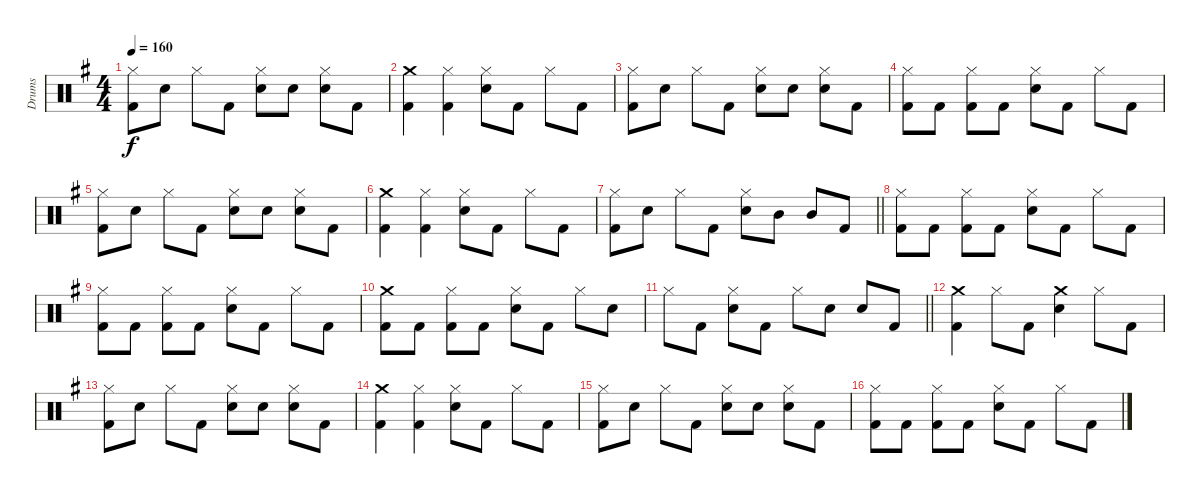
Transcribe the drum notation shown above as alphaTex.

\track ("Drums" "Drums") {instrument percussion}
\staff {score}
\articulation defaults
\ts (4 4)
\tempo 160
\clef neutral
\ks g
("Hi-Hat (closed)" "Kick (hit) 2").8{dy f} "Snare (hit) 2".8 "Hi-Hat (closed)".8 "Kick (hit) 2".8 ("Hi-Hat (closed)" "Snare (hit) 2").8 "Snare (hit) 2".8 ("Hi-Hat (closed)" "Snare (hit) 2").8 "Kick (hit) 2".8 |
("Crash medium (hit)" "Kick (hit) 2").4 ("Hi-Hat (closed)" "Kick (hit) 2").4 ("Hi-Hat (closed)" "Snare (hit) 2").8 "Kick (hit) 2".8 "Hi-Hat (closed)".8 "Kick (hit) 2".8 |
("Hi-Hat (closed)" "Kick (hit) 2").8 "Snare (hit) 2".8 "Hi-Hat (closed)".8 "Kick (hit) 2".8 ("Hi-Hat (closed)" "Snare (hit) 2").8 "Snare (hit) 2".8 ("Hi-Hat (closed)" "Snare (hit) 2").8 "Kick (hit) 2".8 |
("Hi-Hat (closed)" "Kick (hit) 2").8 "Kick (hit) 2".8 ("Hi-Hat (closed)" "Kick (hit) 2").8 "Kick (hit) 2".8 ("Hi-Hat (closed)" "Snare (hit) 2").8 "Kick (hit) 2".8 "Hi-Hat (closed)".8 "Kick (hit) 2".8 |
("Hi-Hat (closed)" "Kick (hit) 2").8 "Snare (hit) 2".8 "Hi-Hat (closed)".8 "Kick (hit) 2".8 ("Hi-Hat (closed)" "Snare (hit) 2").8 "Snare (hit) 2".8 ("Hi-Hat (closed)" "Snare (hit) 2").8 "Kick (hit) 2".8 |
("Crash medium (hit)" "Kick (hit) 2").4 ("Hi-Hat (closed)" "Kick (hit) 2").4 ("Hi-Hat (closed)" "Snare (hit) 2").8 "Kick (hit) 2".8 "Hi-Hat (closed)".8 "Kick (hit) 2".8 |
\barLineRight lightlight
("Hi-Hat (closed)" "Kick (hit) 2").8 "Snare (hit) 2".8 "Hi-Hat (closed)".8 "Kick (hit) 2".8 ("Hi-Hat (closed)" "Snare (hit) 2").8 "Mid Tom (hit)".8 "Mid Tom (hit)".8 "Kick (hit) 2".8 |
("Hi-Hat (closed)" "Kick (hit) 2").8 "Kick (hit) 2".8 ("Hi-Hat (closed)" "Kick (hit) 2").8 "Kick (hit) 2".8 ("Hi-Hat (closed)" "Snare (hit) 2").8 "Kick (hit) 2".8 "Hi-Hat (closed)".8 "Kick (hit) 2".8 |
("Hi-Hat (closed)" "Kick (hit) 2").8 "Kick (hit) 2".8 ("Hi-Hat (closed)" "Kick (hit) 2").8 "Kick (hit) 2".8 ("Hi-Hat (closed)" "Snare (hit) 2").8 "Kick (hit) 2".8 "Hi-Hat (closed)".8 "Kick (hit) 2".8 |
("Crash medium (hit)" "Kick (hit) 2").8 "Kick (hit) 2".8 ("Hi-Hat (closed)" "Kick (hit) 2").8 "Kick (hit) 2".8 ("Hi-Hat (closed)" "Snare (hit) 2").8 "Kick (hit) 2".8 "Hi-Hat (closed)".8 "Snare (hit) 2".8 |
\barLineRight lightlight "Hi-Hat (closed)".8 "Kick (hit) 2".8
("Hi-Hat (closed)" "Snare (hit) 2").8 "Kick (hit) 2".8 "Hi-Hat (closed)".8 "Snare (hit) 2".8 "Snare (hit) 2".8 "Kick (hit) 2".8 |
("Crash medium (hit)" "Kick (hit) 2").4 "Hi-Hat (closed)".8 "Kick (hit) 2".8 ("Crash medium (hit)" "Snare (hit) 2").4 "Hi-Hat (closed)".8 "Kick (hit) 2".8 |
("Hi-Hat (closed)" "Kick (hit) 2").8 "Snare (hit) 2".8 "Hi-Hat (closed)".8 "Kick (hit) 2".8 ("Hi-Hat (closed)" "Snare (hit) 2").8 "Snare (hit) 2".8 ("Hi-Hat (closed)" "Snare (hit) 2").8 "Kick (hit) 2".8 |
("Crash medium (hit)" "Kick (hit) 2").4 ("Hi-Hat (closed)" "Kick (hit) 2").4 ("Hi-Hat (closed)" "Snare (hit) 2").8 "Kick (hit) 2".8 "Hi-Hat (closed)".8 "Kick (hit) 2".8 |
("Hi-Hat (closed)" "Kick (hit) 2").8 "Snare (hit) 2".8 "Hi-Hat (closed)".8 "Kick (hit) 2".8 ("Hi-Hat (closed)" "Snare (hit) 2").8 "Snare (hit) 2".8 ("Hi-Hat (closed)" "Snare (hit) 2").8 "Kick (hit) 2".8 |
("Hi-Hat (closed)" "Kick (hit) 2").8 "Kick (hit) 2".8 ("Hi-Hat (closed)" "Kick (hit) 2").8 "Kick (hit) 2".8 ("Hi-Hat (closed)" "Snare (hit) 2").8 "Kick (hit) 2".8 "Hi-Hat (closed)".8 "Kick (hit) 2".8
